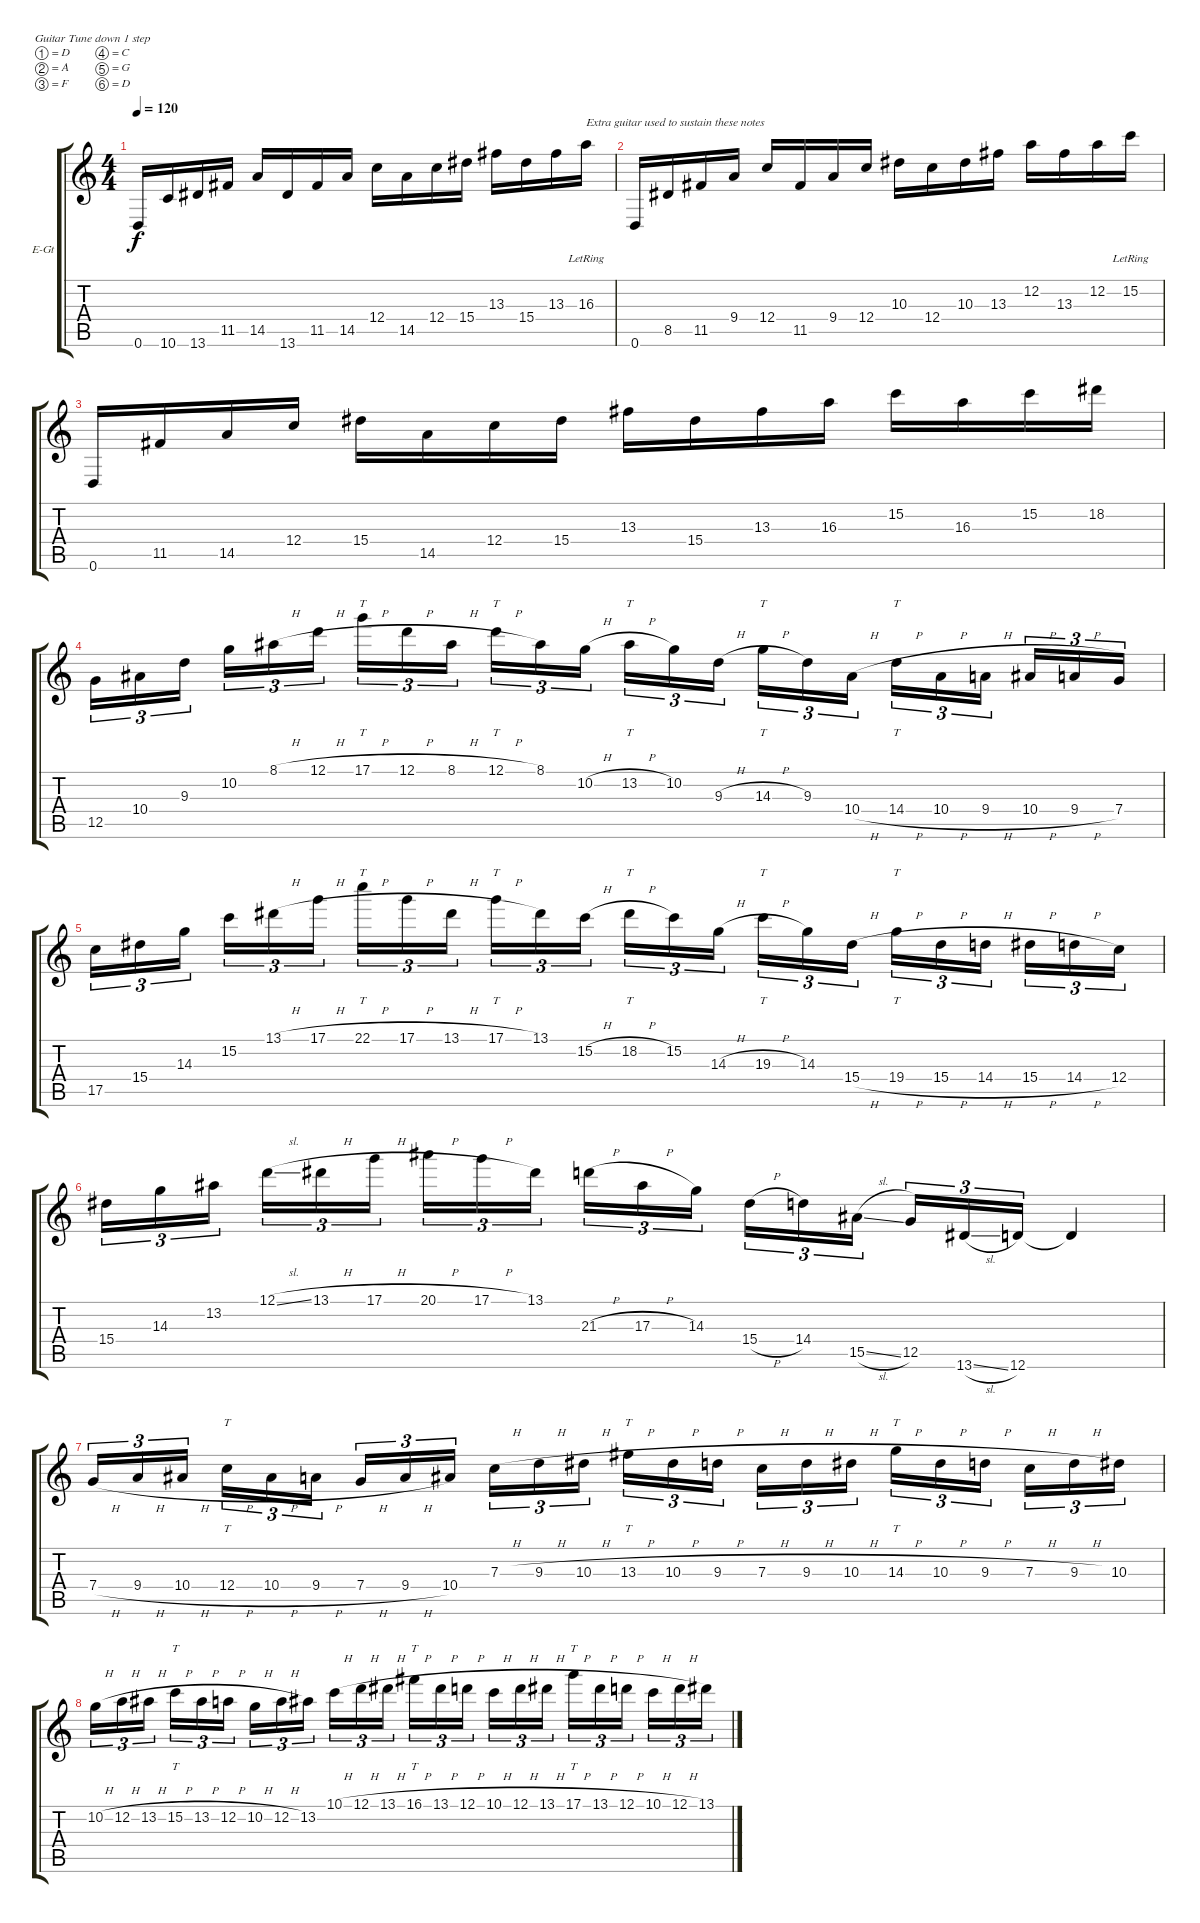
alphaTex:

\bracketExtendMode groupsimilarinstruments
\firstSystemTrackNameOrientation horizontal
\otherSystemsTrackNameOrientation horizontal
\track ("Solo 2" "E-Gt") {instrument distortionguitar}
\staff {score tabs}
\tuning (D4 A3 F3 C3 G2 D2)
\ts (4 4)
\tempo 120
\clef g2
\ks c
0.6.16{dy f} 10.6.16 13.6.16 11.5.16 14.5.16 13.6.16 11.5.16 14.5.16 12.4.16 14.5.16 12.4.16 15.4.16 13.3.16 15.4.16 13.3.16 16.3{lr}.16{txt "Extra guitar used to sustain these notes"} |
0.6.16 8.5.16 11.5.16 9.4.16 12.4.16 11.5.16 9.4.16 12.4.16 10.3.16 12.4.16 10.3.16 13.3.16 12.2.16 13.3.16 12.2.16 15.2{lr}.16 |
0.6.16 11.5.16 14.5.16 12.4.16 15.4.16 14.5.16 12.4.16 15.4.16 13.3.16 15.4.16 13.3.16 16.3.16 15.2.16 16.3.16 15.2.16 18.2.16 |
12.5.16{tu (3 2)} 10.4.16{tu (3 2)} 9.3.16{tu (3 2)} 10.2.16{tu (3 2)} 8.1{h}.16{tu (3 2)} 12.1{h}.16{tu (3 2)} 17.1{h}.16{tt tu (3 2)} 12.1{h}.16{tu (3 2)} 8.1{h}.16{tu (3 2)} 12.1{h}.16{tt tu (3 2)} 8.1.16{tu (3 2)} 10.2{h}.16{tu (3 2)} 13.2{h}.16{tt tu (3 2)} 10.2.16{tu (3 2)} 9.3{h}.16{tu (3 2)} 14.3{h}.16{tt tu (3 2)} 9.3.16{tu (3 2)} 10.4{h}.16{tu (3 2)} 14.4{h}.16{tt tu (3 2)} 10.4{h}.16{tu (3 2)} 9.4{h}.16{tu (3 2)} 10.4{h}.16{tu (3 2)} 9.4{h}.16{tu (3 2)} 7.4.16{tu (3 2)} |
17.5.16{tu (3 2)} 15.4.16{tu (3 2)} 14.3.16{tu (3 2)} 15.2.16{tu (3 2)} 13.1{h}.16{tu (3 2)} 17.1{h}.16{tu (3 2)} 22.1{h}.16{tt tu (3 2)} 17.1{h}.16{tu (3 2)} 13.1{h}.16{tu (3 2)} 17.1{h}.16{tt tu (3 2)} 13.1.16{tu (3 2)} 15.2{h}.16{tu (3 2)} 18.2{h}.16{tt tu (3 2)} 15.2.16{tu (3 2)} 14.3{h}.16{tu (3 2)} 19.3{h}.16{tt tu (3 2)} 14.3.16{tu (3 2)} 15.4{h}.16{tu (3 2)} 19.4{h}.16{tt tu (3 2)} 15.4{h}.16{tu (3 2)} 14.4{h}.16{tu (3 2)} 15.4{h}.16{tu (3 2)} 14.4{h}.16{tu (3 2)} 12.4.16{tu (3 2)} |
15.4.16{tu (3 2)} 14.3.16{tu (3 2)} 13.2.16{tu (3 2)} 12.1{sl}.16{tu (3 2)} 13.1{h}.16{tu (3 2)} 17.1{h}.16{tu (3 2)} 20.1{h}.16{tu (3 2)} 17.1{h}.16{tu (3 2)} 13.1.16{tu (3 2)} 21.3{h}.16{tu (3 2)} 17.3{h}.16{tu (3 2)} 14.3.16{tu (3 2)} 15.4{h}.16{tu (3 2)} 14.4.16{tu (3 2)} 15.5{sl}.16{tu (3 2)} 12.5.16{tu (3 2)} 13.6{sl}.16{tu (3 2)} 12.6.16{tu (3 2)} 12.6{t}.4 |
7.4{h}.16{tu (3 2)} 9.4{h}.16{tu (3 2)} 10.4{h}.16{tu (3 2)} 12.4{h}.16{tt tu (3 2)} 10.4{h}.16{tu (3 2)} 9.4{h}.16{tu (3 2)} 7.4{h}.16{tu (3 2)} 9.4{h}.16{tu (3 2)} 10.4.16{tu (3 2)} 7.3{h}.16{tu (3 2)} 9.3{h}.16{tu (3 2)} 10.3{h}.16{tu (3 2)} 13.3{h}.16{tt tu (3 2)} 10.3{h}.16{tu (3 2)} 9.3{h}.16{tu (3 2)} 7.3{h}.16{tu (3 2)} 9.3{h}.16{tu (3 2)} 10.3{h}.16{tu (3 2)} 14.3{h}.16{tt tu (3 2)} 10.3{h}.16{tu (3 2)} 9.3{h}.16{tu (3 2)} 7.3{h}.16{tu (3 2)} 9.3{h}.16{tu (3 2)} 10.3.16{tu (3 2)} |
10.2{h}.16{tu (3 2)} 12.2{h}.16{tu (3 2)} 13.2{h}.16{tu (3 2)} 15.2{h}.16{tt tu (3 2)} 13.2{h}.16{tu (3 2)} 12.2{h}.16{tu (3 2)} 10.2{h}.16{tu (3 2)} 12.2{h}.16{tu (3 2)} 13.2.16{tu (3 2)} 10.1{h}.16{tu (3 2)} 12.1{h}.16{tu (3 2)} 13.1{h}.16{tu (3 2)} 16.1{h}.16{tt tu (3 2)} 13.1{h}.16{tu (3 2)} 12.1{h}.16{tu (3 2)} 10.1{h}.16{tu (3 2)} 12.1{h}.16{tu (3 2)} 13.1{h}.16{tu (3 2)} 17.1{h}.16{tt tu (3 2)} 13.1{h}.16{tu (3 2)} 12.1{h}.16{tu (3 2)} 10.1{h}.16{tu (3 2)} 12.1{h}.16{tu (3 2)} 13.1.16{tu (3 2)}
